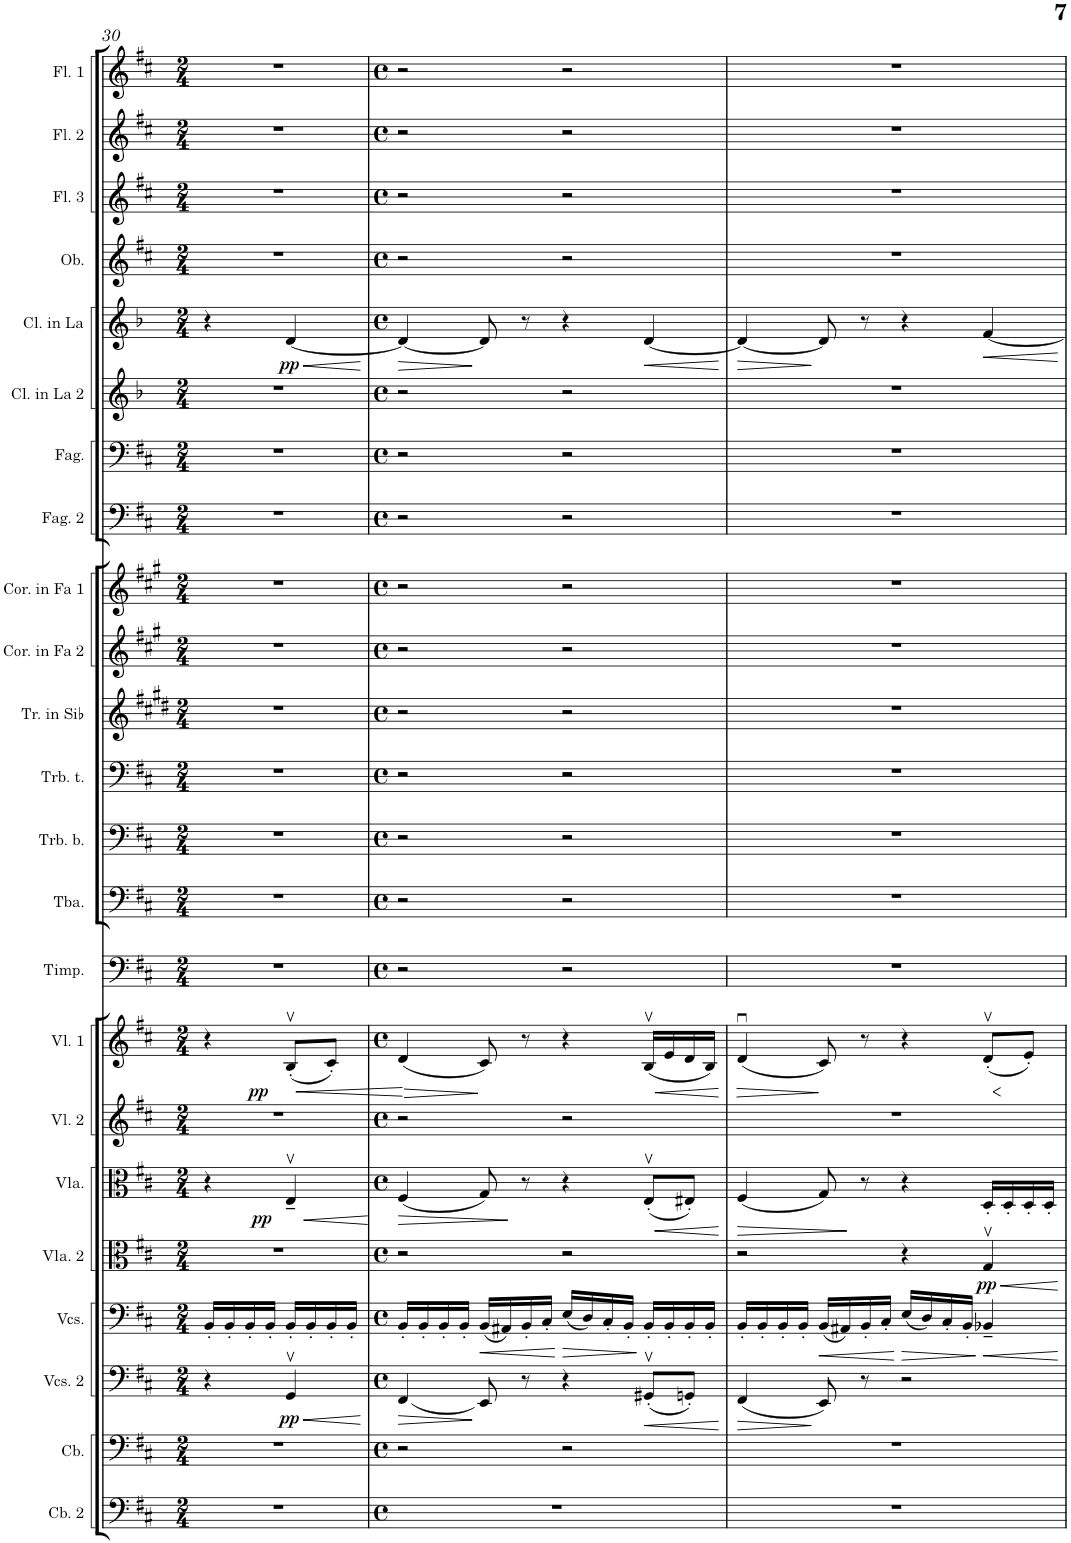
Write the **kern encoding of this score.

**kern	**kern	**kern	**dynam	**kern	**dynam	**kern	**dynam	**kern	**dynam	**kern	**kern	**dynam	**kern	**kern	**kern	**kern	**kern	**kern	**kern	**kern	**kern	**kern	**kern	**dynam	**kern	**kern	**kern	**kern
*part23	*part22	*part21	*part21	*part20	*part20	*part19	*part19	*part18	*part18	*part17	*part16	*part16	*part15	*part14	*part13	*part12	*part11	*part10	*part9	*part8	*part7	*part6	*part5	*part5	*part4	*part3	*part2	*part1
*staff23	*staff22	*staff21	*staff21	*staff20	*staff20	*staff19	*staff19	*staff18	*staff18	*staff17	*staff16	*staff16	*staff15	*staff14	*staff13	*staff12	*staff11	*staff10	*staff9	*staff8	*staff7	*staff6	*staff5	*staff5	*staff4	*staff3	*staff2	*staff1
*I"Contrabbassi 2	*I"Contrabbassi	*I"Violoncelli 2	*	*I"Violoncelli	*	*I"Viole 2	*	*I"Viole	*	*I"Violini 2	*I"Violini 1	*	*I"Timpani	*I"Tuba	*I"Trombone basso	*I"Trombone tenore	*I"Tromba in Sib	*I"Corno in Fa 2	*I"Corno in Fa 1	*I"Fagotto 2	*I"Fagotto	*I"Clarinetto in La 2	*I"Clarinetto in La	*	*I"Oboe	*I"Flauto 3	*I"Flauto 2	*I"Flauto 1
*I'Cb. 2	*I'Cb.	*	*	*	*	*	*	*	*	*I'Vl. 2	*I'Vl. 1	*	*I'Timp.	*I'Tba.	*I'Trb. b.	*I'Trb. t.	*I'Tr. in Sib	*I'Cor. in Fa 2	*I'Cor. in Fa 1	*I'Fag. 2	*I'Fag.	*I'Cl. in La 2	*I'Cl. in La	*	*I'Ob.	*I'Fl. 3	*I'Fl. 2	*I'Fl. 1
!!LO:PB:g=z
*clefF4	*clefF4	*clefF4	*	*clefF4	*	*clefC3	*	*clefC3	*	*clefG2	*clefG2	*	*clefF4	*clefF4	*clefF4	*clefF4	*clefG2	*clefG2	*clefG2	*clefF4	*clefF4	*clefG2	*clefG2	*	*clefG2	*clefG2	*clefG2	*clefG2
*Trd7c12	*Trd7c12	*	*	*	*	*	*	*	*	*	*	*	*	*	*	*	*Trd1c2	*Trd4c7	*Trd4c7	*	*	*Trd2c3	*Trd2c3	*	*	*	*	*
*k[f#c#]	*k[f#c#]	*k[f#c#]	*	*k[f#c#]	*	*k[f#c#]	*	*k[f#c#]	*	*k[f#c#]	*k[f#c#]	*	*k[f#c#]	*k[f#c#]	*k[f#c#]	*k[f#c#]	*k[f#c#g#d#]	*k[f#c#g#]	*k[f#c#g#]	*k[f#c#]	*k[f#c#]	*k[b-]	*k[b-]	*	*k[f#c#]	*k[f#c#]	*k[f#c#]	*k[f#c#]
*M2/4	*M2/4	*M2/4	*	*M2/4	*	*M2/4	*	*M2/4	*	*M2/4	*M2/4	*	*M2/4	*M2/4	*M2/4	*M2/4	*M2/4	*M2/4	*M2/4	*M2/4	*M2/4	*M2/4	*M2/4	*	*M2/4	*M2/4	*M2/4	*M2/4
=30	=30	=30	=30	=30	=30	=30	=30	=30	=30	=30	=30	=30	=30	=30	=30	=30	=30	=30	=30	=30	=30	=30	=30	=30	=30	=30	=30	=30
!	!	!	!	!	!	!	!	!	!LO:DY:b	!	!	!LO:DY:b	!	!	!	!	!	!	!	!	!	!	!	!	!	!	!	!
2r	2r	4r	.	16BB'/LL	.	2r	.	4r	pp	2r	4r	pp	2r	2r	2r	2r	2r	2r	2r	2r	2r	2r	4r	.	2r	2r	2r	2r
.	.	.	.	16BB'/	.	.	.	.	.	.	.	.	.	.	.	.	.	.	.	.	.	.	.	.	.	.	.	.
.	.	.	.	16BB'/	.	.	.	.	.	.	.	.	.	.	.	.	.	.	.	.	.	.	.	.	.	.	.	.
.	.	.	.	16BB'/JJ	.	.	.	.	.	.	.	.	.	.	.	.	.	.	.	.	.	.	.	.	.	.	.	.
!	!	!	!LO:HP:b	!	!	!	!	!	!LO:HP:b	!	!	!LO:HP:b	!	!	!	!	!	!	!	!	!	!	!	!LO:HP:b	!	!	!	!
!	!	!	!LO:DY:n=1:b	!	!	!	!	!	!	!	!	!	!	!	!	!	!	!	!	!	!	!	!	!LO:DY:n=1:b	!	!	!	!
.	.	4GGv/	< pp	16BB'/LL	.	.	.	4Ev~/	<	.	(8Bv'/L	<	.	.	.	.	.	.	.	.	.	.	[4d/	< pp	.	.	.	.
.	.	.	.	16BB'/	.	.	.	.	.	.	.	.	.	.	.	.	.	.	.	.	.	.	.	.	.	.	.	.
.	.	.	.	16BB'/	.	.	.	.	.	.	8c#'/J)	.	.	.	.	.	.	.	.	.	.	.	.	.	.	.	.	.
.	.	.	.	16BB'/JJ	.	.	.	.	.	.	.	.	.	.	.	.	.	.	.	.	.	.	.	.	.	.	.	.
.	.	.	[	.	.	.	.	.	[	.	.	.	.	.	.	.	.	.	.	.	.	.	.	[	.	.	.	.
=31	=31	=31	=31	=31	=31	=31	=31	=31	=31	=31	=31	=31	=31	=31	=31	=31	=31	=31	=31	=31	=31	=31	=31	=31	=31	=31	=31	=31
*M4/4	*M4/4	*M4/4	*	*M4/4	*	*M4/4	*	*M4/4	*	*M4/4	*M4/4	*	*M4/4	*M4/4	*M4/4	*M4/4	*M4/4	*M4/4	*M4/4	*M4/4	*M4/4	*M4/4	*M4/4	*	*M4/4	*M4/4	*M4/4	*M4/4
*met(c)	*met(c)	*met(c)	*	*met(c)	*	*met(c)	*	*met(c)	*	*met(c)	*met(c)	*	*met(c)	*met(c)	*met(c)	*met(c)	*met(c)	*met(c)	*met(c)	*met(c)	*met(c)	*met(c)	*met(c)	*	*met(c)	*met(c)	*met(c)	*met(c)
!	!	!	!LO:HP:b	!	!	!	!	!	!LO:HP:b	!	!	!LO:HP:b	!	!	!	!	!	!	!	!	!	!	!	!LO:HP:b	!	!	!	!
1r	2r	(4FF#/	>	16BB'/LL	.	2r	.	(4F#/	>	2r	(4d/	>	2r	2r	2r	2r	2r	2r	2r	2r	2r	2r	4d/_	>	2r	2r	2r	2r
.	.	.	.	16BB'/	.	.	.	.	.	.	.	.	.	.	.	.	.	.	.	.	.	.	.	.	.	.	.	.
.	.	.	.	16BB'/	.	.	.	.	.	.	.	.	.	.	.	.	.	.	.	.	.	.	.	.	.	.	.	.
.	.	.	.	16BB'/JJ	.	.	.	.	.	.	.	.	.	.	.	.	.	.	.	.	.	.	.	.	.	.	.	.
!	!	!	!	!	!LO:HP:b	!	!	!	!	!	!	!	!	!	!	!	!	!	!	!	!	!	!	!	!	!	!	!
.	.	8EE/)	]	(16BB/LL	<	.	.	8G/)	.	.	8c#/)	[ ]	.	.	.	.	.	.	.	.	.	.	8d/]	]	.	.	.	.
.	.	.	.	16AA#X/)	.	.	.	.	.	.	.	.	.	.	.	.	.	.	.	.	.	.	.	.	.	.	.	.
.	.	8r	.	16BB'/	.	.	.	8r	]	.	8r	.	.	.	.	.	.	.	.	.	.	.	8r	.	.	.	.	.
.	.	.	.	16C#'/JJ	.	.	.	.	.	.	.	.	.	.	.	.	.	.	.	.	.	.	.	.	.	.	.	.
!	!	!	!	!	!LO:HP:n=1:b	!	!	!	!	!	!	!	!	!	!	!	!	!	!	!	!	!	!	!	!	!	!	!
.	2r	4r	.	(16E/LL	[ >	2r	.	4r	.	2r	4r	.	2r	2r	2r	2r	2r	2r	2r	2r	2r	2r	4r	.	2r	2r	2r	2r
.	.	.	.	16D/)	.	.	.	.	.	.	.	.	.	.	.	.	.	.	.	.	.	.	.	.	.	.	.	.
.	.	.	.	16C#'/	.	.	.	.	.	.	.	.	.	.	.	.	.	.	.	.	.	.	.	.	.	.	.	.
.	.	.	.	16BB'/JJ	.	.	.	.	.	.	.	.	.	.	.	.	.	.	.	.	.	.	.	.	.	.	.	.
!	!	!	!LO:HP:b	!	!	!	!	!	!LO:HP:b	!	!	!	!	!	!	!	!	!	!	!	!	!	!	!LO:HP:b	!	!	!	!
.	.	(8GG#Xv'/L	<	16BB'/LL	]	.	.	(8Ev'/L	<	.	(16Bv/LL	.	.	.	.	.	.	.	.	.	.	.	[4d/	<	.	.	.	.
!	!	!	!	!	!	!	!	!	!	!	!	!LO:HP:b	!	!	!	!	!	!	!	!	!	!	!	!	!	!	!	!
.	.	.	.	16BB'/	.	.	.	.	.	.	16e/	<	.	.	.	.	.	.	.	.	.	.	.	.	.	.	.	.
.	.	8GGn'/J)	.	16BB'/	.	.	.	8E#X'/J)	.	.	16d/	.	.	.	.	.	.	.	.	.	.	.	.	.	.	.	.	.
.	.	.	.	16BB'/JJ	.	.	.	.	.	.	16B/JJ)	.	.	.	.	.	.	.	.	.	.	.	.	.	.	.	.	.
.	.	.	[	.	.	.	.	.	[	.	.	[	.	.	.	.	.	.	.	.	.	.	.	[	.	.	.	.
=32	=32	=32	=32	=32	=32	=32	=32	=32	=32	=32	=32	=32	=32	=32	=32	=32	=32	=32	=32	=32	=32	=32	=32	=32	=32	=32	=32	=32
!	!	!	!LO:HP:b	!	!	!	!	!	!LO:HP:b	!	!	!LO:HP:b	!	!	!	!	!	!	!	!	!	!	!	!LO:HP:b	!	!	!	!
1r	1r	(4FF#/	>	16BB'/LL	.	2r	.	(4F#/	>	1r	(4du/	>	1r	1r	1r	1r	1r	1r	1r	1r	1r	1r	4d/_	>	1r	1r	1r	1r
.	.	.	.	16BB'/	.	.	.	.	.	.	.	.	.	.	.	.	.	.	.	.	.	.	.	.	.	.	.	.
.	.	.	.	16BB'/	.	.	.	.	.	.	.	.	.	.	.	.	.	.	.	.	.	.	.	.	.	.	.	.
.	.	.	.	16BB'/JJ	.	.	.	.	.	.	.	.	.	.	.	.	.	.	.	.	.	.	.	.	.	.	.	.
!	!	!	!	!	!LO:HP:b	!	!	!	!	!	!	!	!	!	!	!	!	!	!	!	!	!	!	!	!	!	!	!
.	.	8EE/)	]	(16BB/LL	<	.	.	8G/)	.	.	8c#/)	]	.	.	.	.	.	.	.	.	.	.	8d/]	]	.	.	.	.
.	.	.	.	16AA#X/)	.	.	.	.	.	.	.	.	.	.	.	.	.	.	.	.	.	.	.	.	.	.	.	.
.	.	8r	.	16BB'/	.	.	.	8r	]	.	8r	.	.	.	.	.	.	.	.	.	.	.	8r	.	.	.	.	.
.	.	.	.	16C#'/JJ	.	.	.	.	.	.	.	.	.	.	.	.	.	.	.	.	.	.	.	.	.	.	.	.
!	!	!	!	!	!LO:HP:n=1:b	!	!	!	!	!	!	!	!	!	!	!	!	!	!	!	!	!	!	!	!	!	!	!
.	.	2r	.	(16E/LL	[ >	4r	.	4r	.	.	4r	.	.	.	.	.	.	.	.	.	.	.	4r	.	.	.	.	.
.	.	.	.	16D/)	.	.	.	.	.	.	.	.	.	.	.	.	.	.	.	.	.	.	.	.	.	.	.	.
.	.	.	.	16C#'/	.	.	.	.	.	.	.	.	.	.	.	.	.	.	.	.	.	.	.	.	.	.	.	.
.	.	.	.	16BB'/JJ	.	.	.	.	.	.	.	.	.	.	.	.	.	.	.	.	.	.	.	.	.	.	.	.
!	!	!	!	!	!LO:HP:n=1:b	!	!LO:HP:b	!	!	!	!	!	!	!	!	!	!	!	!	!	!	!	!	!LO:HP:b	!	!	!	!
!	!	!	!	!	!	!	!LO:DY:n=1:b	!	!	!	!	!	!	!	!	!	!	!	!	!	!	!	!	!	!	!	!	!
.	.	.	.	4BB-X~/	] <	4Gv/	< pp	16D'/LL	.	.	(8dv'/L	.	.	.	.	.	.	.	.	.	.	.	[4f/	<	.	.	.	.
.	.	.	.	.	.	.	.	16D'/	.	.	.	.	.	.	.	.	.	.	.	.	.	.	.	.	.	.	.	.
.	.	.	.	.	.	.	.	16D'/	.	.	8e'/J)	.	.	.	.	.	.	.	.	.	.	.	.	.	.	.	.	.
.	.	.	.	.	.	.	.	16D'/JJ	.	.	.	.	.	.	.	.	.	.	.	.	.	.	.	.	.	.	.	.
.	.	.	.	.	[	.	[	.	.	.	.	.	.	.	.	.	.	.	.	.	.	.	.	[	.	.	.	.
=	=	=	=	=	=	=	=	=	=	=	=	=	=	=	=	=	=	=	=	=	=	=	=	=	=	=	=	=
*-	*-	*-	*-	*-	*-	*-	*-	*-	*-	*-	*-	*-	*-	*-	*-	*-	*-	*-	*-	*-	*-	*-	*-	*-	*-	*-	*-	*-
